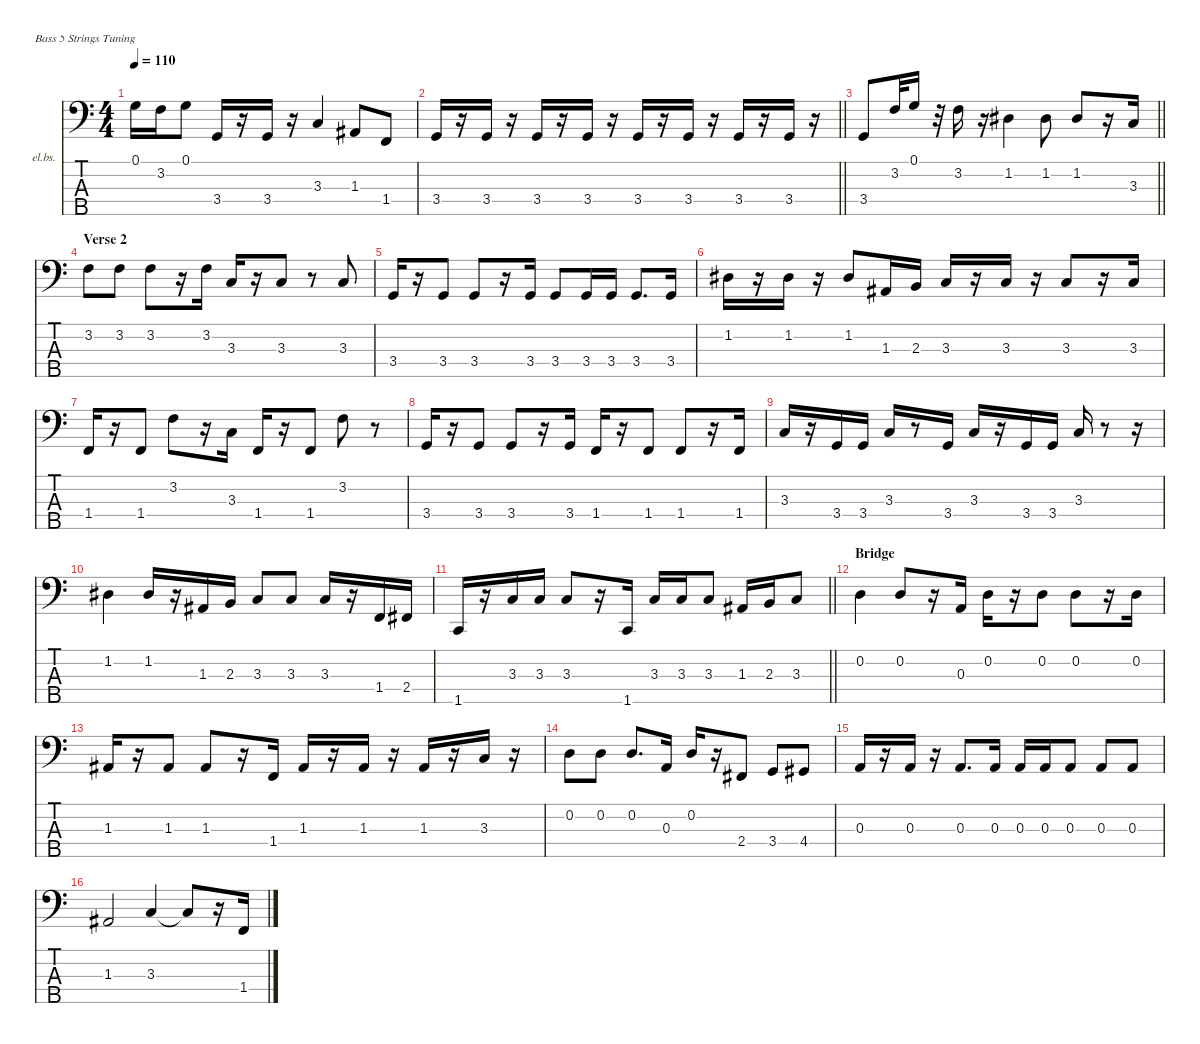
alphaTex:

\defaultSystemsLayout 4
\hideDynamics
\bracketExtendMode nobrackets
\firstSystemTrackNameOrientation horizontal
\otherSystemsTrackNameOrientation horizontal
\track ("Bass" "el.bs.") {instrument acousticgrandpiano}
\staff {score tabs}
\tuning (G2 D2 A1 E1 B0)
\displaytranspose 12
\ts (4 4)
\tempo 110
\clef f4
\ks c
0.1.16{dy f} 3.2.16 0.1.8 3.4.16 r.16 3.4.16 r.16 3.3.4 1.3.8 1.4.8 |
\barLineRight lightlight
3.4.16 r.16 3.4.16 r.16 3.4.16 r.16 3.4.16 r.16 3.4.16 r.16 3.4.16 r.16 3.4.16 r.16 3.4.16 r.16 |
\barLineRight lightlight
3.4.8 3.2.32 0.1.16 r.32 3.2.16 r.16 1.2.4 1.2.8 1.2.8 r.16 3.3.16 |
\section ("" "Verse 2")
3.2.8 3.2.8 3.2.8 r.16 3.2.16 3.3.16 r.16 3.3.8 r.8 3.3.8 |
3.4.16 r.16 3.4.8 3.4.8 r.16 3.4.16 3.4.8 3.4.16 3.4.16 3.4.8{d} 3.4.16 |
1.2.16 r.16 1.2.16 r.16 1.2.8 1.3.16 2.3.16 3.3.16 r.16 3.3.16 r.16 3.3.8 r.16 3.3.16 |
1.4.16 r.16 1.4.8 3.2.8 r.16 3.3.16 1.4.16 r.16 1.4.8 3.2.8 r.8 |
3.4.16 r.16 3.4.8 3.4.8 r.16 3.4.16 1.4.16 r.16 1.4.8 1.4.8 r.16 1.4.16 |
3.3.16 r.16 3.4.16 3.4.16 3.3.16 r.8 3.4.16 3.3.16 r.16 3.4.16 3.4.16 3.3.16 r.8 r.16 |
1.2.4 1.2.16 r.16 1.3.16 2.3.16 3.3.8 3.3.8 3.3.16 r.16 1.4.16 2.4.16 |
\barLineRight lightlight
1.5.16 r.16 3.3.16 3.3.16 3.3.8 r.16 1.5.16 3.3.16 3.3.16 3.3.8 1.3.16 2.3.16 3.3.8 |
\section ("" "Bridge")
0.2.4 0.2.8 r.16 0.3.16 0.2.16 r.16 0.2.8 0.2.8 r.16 0.2.16 |
1.3.16 r.16 1.3.8 1.3.8 r.16 1.4.16 1.3.16 r.16 1.3.16 r.16 1.3.16 r.16 3.3.16 r.16 |
0.2.8 0.2.8 0.2.8{d} 0.3.16 0.2.16 r.16 2.4.8 3.4.8 4.4.8 |
0.3.16 r.16 0.3.16 r.16 0.3.8{d} 0.3.16 0.3.16 0.3.16 0.3.8 0.3.8 0.3.8 |
1.3.2 3.3.4 3.3{t}.8 r.16 1.4.16
